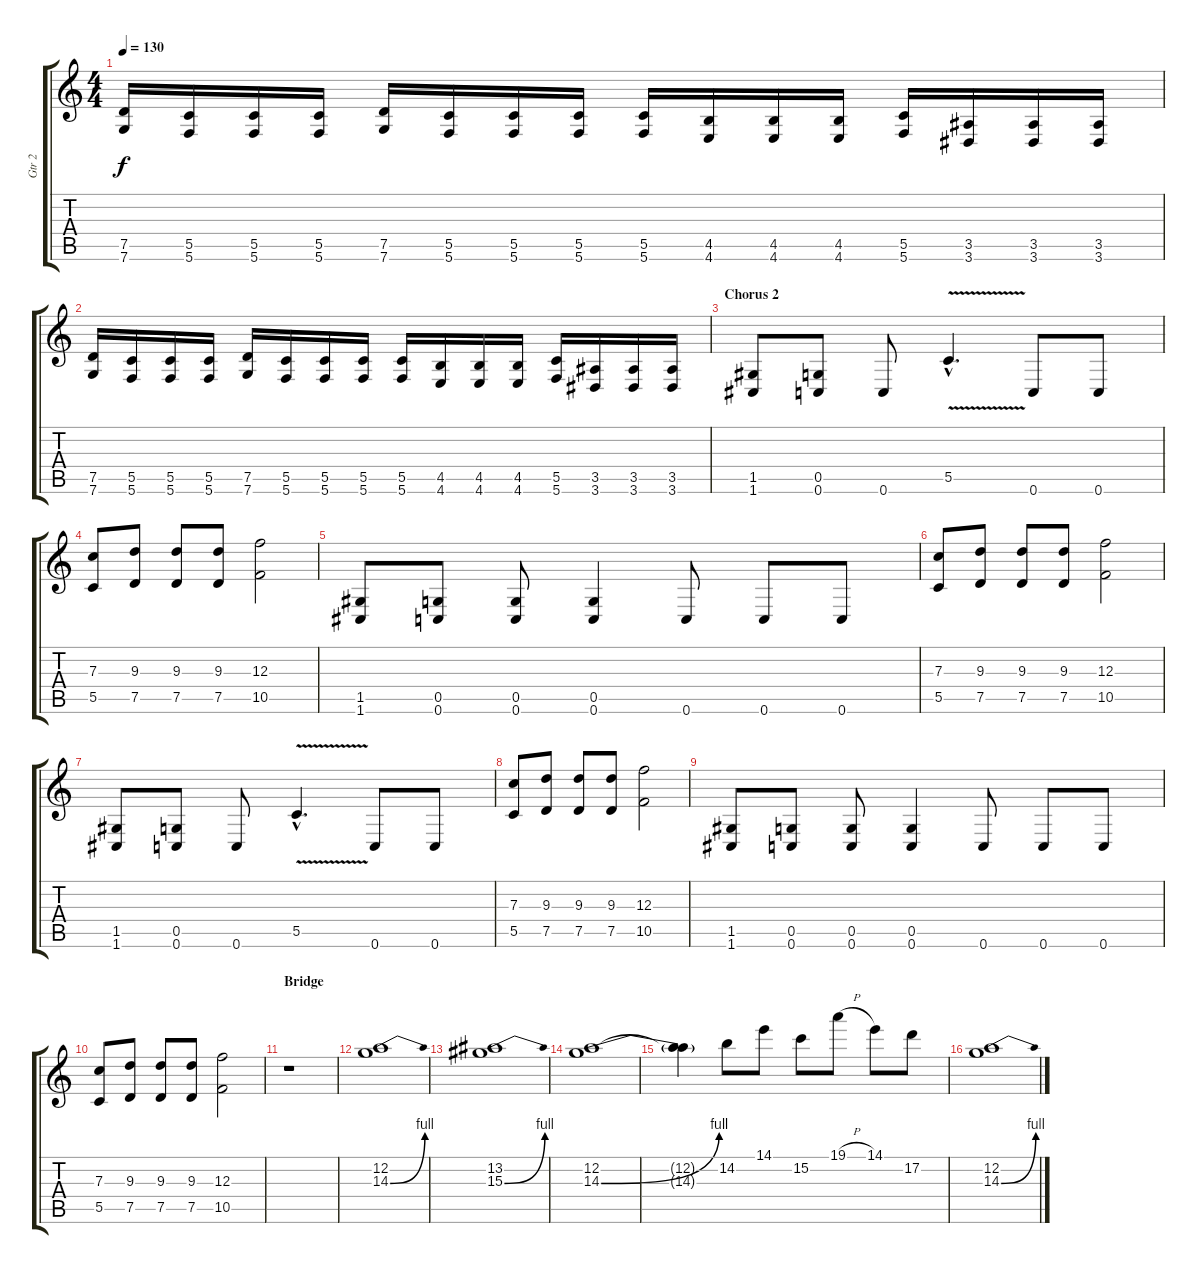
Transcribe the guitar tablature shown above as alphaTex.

\track ("Gtr 2" "Gtr 2") {instrument overdrivenguitar}
\staff {score tabs}
\tuning (D4 A3 F3 C3 G2 C2) {hide}
\ts (4 4)
\tempo 130
\clef g2
\ks c
(7.5 7.6).16{dy f} (5.5 5.6).16 (5.5 5.6).16 (5.5 5.6).16 (7.5 7.6).16 (5.5 5.6).16 (5.5 5.6).16 (5.5 5.6).16 (5.5 5.6).16 (4.5 4.6).16 (4.5 4.6).16 (4.5 4.6).16 (5.5 5.6).16 (3.5 3.6).16 (3.5 3.6).16 (3.5 3.6).16 |
(7.5 7.6).16 (5.5 5.6).16 (5.5 5.6).16 (5.5 5.6).16 (7.5 7.6).16 (5.5 5.6).16 (5.5 5.6).16 (5.5 5.6).16 (5.5 5.6).16 (4.5 4.6).16 (4.5 4.6).16 (4.5 4.6).16 (5.5 5.6).16 (3.5 3.6).16 (3.5 3.6).16 (3.5 3.6).16 |
\section ("" "Chorus 2")
(1.5 1.6).8 (0.5 0.6).8 0.6.8 5.5{v hac}.4{d} 0.6.8 0.6.8 |
(7.3 5.5).8 (9.3 7.5).8 (9.3 7.5).8 (9.3 7.5).8 (12.3 10.5).2 |
(1.5 1.6).8 (0.5 0.6).8 (0.5 0.6).8 (0.5 0.6).4 0.6.8 0.6.8 0.6.8 |
(7.3 5.5).8 (9.3 7.5).8 (9.3 7.5).8 (9.3 7.5).8 (12.3 10.5).2 |
(1.5 1.6).8 (0.5 0.6).8 0.6.8 5.5{v hac}.4{d} 0.6.8 0.6.8 |
(7.3 5.5).8 (9.3 7.5).8 (9.3 7.5).8 (9.3 7.5).8 (12.3 10.5).2 |
(1.5 1.6).8 (0.5 0.6).8 (0.5 0.6).8 (0.5 0.6).4 0.6.8 0.6.8 0.6.8 |
(7.3 5.5).8 (9.3 7.5).8 (9.3 7.5).8 (9.3 7.5).8 (12.3 10.5).2 |
\section ("" "Bridge")
r.1 |
(12.2 14.3{be (bend 0 0 60 4)}).1 |
(13.2 15.3{be (bend 0 0 60 4)}).1 |
(12.2 14.3{be (bend 0 0 60 4)}).1 |
(12.2{t} 14.3{t}).4 14.2.8 14.1.8 15.2.8 19.1{h}.8 14.1.8 17.2.8 |
(12.2 14.3{be (bend 0 0 60 4)}).1
